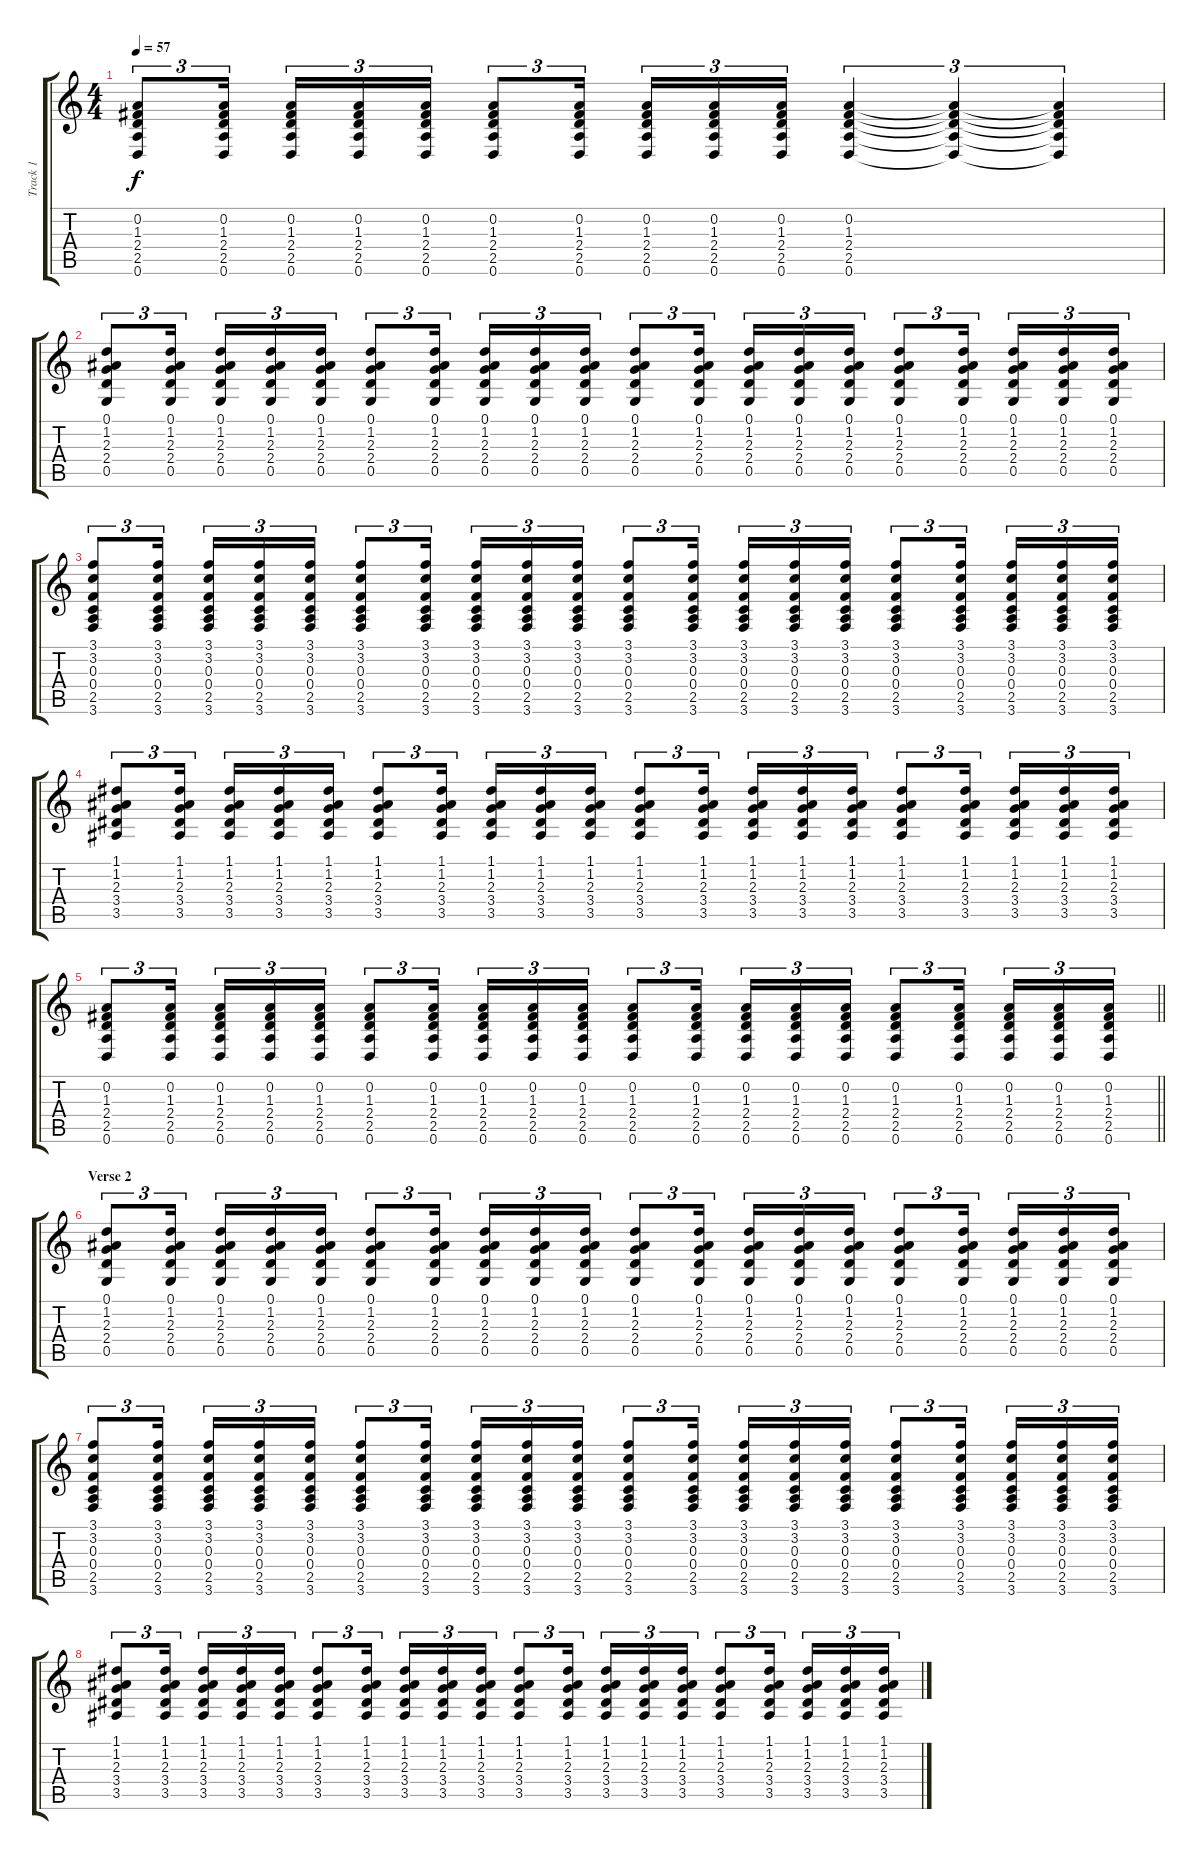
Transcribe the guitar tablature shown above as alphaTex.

\track ("Track 1" "Track 1") {instrument acousticguitarsteel}
\staff {score tabs}
\tuning (D4 A3 F3 C3 G2 D2) {hide}
\ts (4 4)
\tempo 57
\clef g2
\ks c
(0.2 1.3 2.4 2.5 0.6).8{tu (3 2) dy f} (0.2 1.3 2.4 2.5 0.6).16{tu (3 2) beam splitsecondary} (0.2 1.3 2.4 2.5 0.6).16{tu (3 2)} (0.2 1.3 2.4 2.5 0.6).16{tu (3 2)} (0.2 1.3 2.4 2.5 0.6).16{tu (3 2)} (0.2 1.3 2.4 2.5 0.6).8{tu (3 2)} (0.2 1.3 2.4 2.5 0.6).16{tu (3 2) beam splitsecondary} (0.2 1.3 2.4 2.5 0.6).16{tu (3 2)} (0.2 1.3 2.4 2.5 0.6).16{tu (3 2)} (0.2 1.3 2.4 2.5 0.6).16{tu (3 2)} (0.2 1.3 2.4 2.5 0.6).4{tu (3 2)} (0.2{t} 1.3{t} 2.4{t} 2.5{t} 0.6{t}).4{tu (3 2)} (0.2{t} 1.3{t} 2.4{t} 2.5{t} 0.6{t}).4{tu (3 2)} |
(0.1 1.2 2.3 2.4 0.5).8{tu (3 2)} (0.1 1.2 2.3 2.4 0.5).16{tu (3 2) beam splitsecondary} (0.1 1.2 2.3 2.4 0.5).16{tu (3 2)} (0.1 1.2 2.3 2.4 0.5).16{tu (3 2)} (0.1 1.2 2.3 2.4 0.5).16{tu (3 2)} (0.1 1.2 2.3 2.4 0.5).8{tu (3 2)} (0.1 1.2 2.3 2.4 0.5).16{tu (3 2) beam splitsecondary} (0.1 1.2 2.3 2.4 0.5).16{tu (3 2)} (0.1 1.2 2.3 2.4 0.5).16{tu (3 2)} (0.1 1.2 2.3 2.4 0.5).16{tu (3 2)} (0.1 1.2 2.3 2.4 0.5).8{tu (3 2)} (0.1 1.2 2.3 2.4 0.5).16{tu (3 2) beam splitsecondary} (0.1 1.2 2.3 2.4 0.5).16{tu (3 2)} (0.1 1.2 2.3 2.4 0.5).16{tu (3 2)} (0.1 1.2 2.3 2.4 0.5).16{tu (3 2)} (0.1 1.2 2.3 2.4 0.5).8{tu (3 2)} (0.1 1.2 2.3 2.4 0.5).16{tu (3 2) beam splitsecondary} (0.1 1.2 2.3 2.4 0.5).16{tu (3 2)} (0.1 1.2 2.3 2.4 0.5).16{tu (3 2)} (0.1 1.2 2.3 2.4 0.5).16{tu (3 2)} |
(3.1 3.2 0.3 0.4 2.5 3.6).8{tu (3 2)} (3.1 3.2 0.3 0.4 2.5 3.6).16{tu (3 2) beam splitsecondary} (3.1 3.2 0.3 0.4 2.5 3.6).16{tu (3 2)} (3.1 3.2 0.3 0.4 2.5 3.6).16{tu (3 2)} (3.1 3.2 0.3 0.4 2.5 3.6).16{tu (3 2)} (3.1 3.2 0.3 0.4 2.5 3.6).8{tu (3 2)} (3.1 3.2 0.3 0.4 2.5 3.6).16{tu (3 2) beam splitsecondary} (3.1 3.2 0.3 0.4 2.5 3.6).16{tu (3 2)} (3.1 3.2 0.3 0.4 2.5 3.6).16{tu (3 2)} (3.1 3.2 0.3 0.4 2.5 3.6).16{tu (3 2)} (3.1 3.2 0.3 0.4 2.5 3.6).8{tu (3 2)} (3.1 3.2 0.3 0.4 2.5 3.6).16{tu (3 2) beam splitsecondary} (3.1 3.2 0.3 0.4 2.5 3.6).16{tu (3 2)} (3.1 3.2 0.3 0.4 2.5 3.6).16{tu (3 2)} (3.1 3.2 0.3 0.4 2.5 3.6).16{tu (3 2)} (3.1 3.2 0.3 0.4 2.5 3.6).8{tu (3 2)} (3.1 3.2 0.3 0.4 2.5 3.6).16{tu (3 2) beam splitsecondary} (3.1 3.2 0.3 0.4 2.5 3.6).16{tu (3 2)} (3.1 3.2 0.3 0.4 2.5 3.6).16{tu (3 2)} (3.1 3.2 0.3 0.4 2.5 3.6).16{tu (3 2)} |
(1.1 1.2 2.3 3.4 3.5).8{tu (3 2)} (1.1 1.2 2.3 3.4 3.5).16{tu (3 2) beam splitsecondary} (1.1 1.2 2.3 3.4 3.5).16{tu (3 2)} (1.1 1.2 2.3 3.4 3.5).16{tu (3 2)} (1.1 1.2 2.3 3.4 3.5).16{tu (3 2)} (1.1 1.2 2.3 3.4 3.5).8{tu (3 2)} (1.1 1.2 2.3 3.4 3.5).16{tu (3 2) beam splitsecondary} (1.1 1.2 2.3 3.4 3.5).16{tu (3 2)} (1.1 1.2 2.3 3.4 3.5).16{tu (3 2)} (1.1 1.2 2.3 3.4 3.5).16{tu (3 2)} (1.1 1.2 2.3 3.4 3.5).8{tu (3 2)} (1.1 1.2 2.3 3.4 3.5).16{tu (3 2) beam splitsecondary} (1.1 1.2 2.3 3.4 3.5).16{tu (3 2)} (1.1 1.2 2.3 3.4 3.5).16{tu (3 2)} (1.1 1.2 2.3 3.4 3.5).16{tu (3 2)} (1.1 1.2 2.3 3.4 3.5).8{tu (3 2)} (1.1 1.2 2.3 3.4 3.5).16{tu (3 2) beam splitsecondary} (1.1 1.2 2.3 3.4 3.5).16{tu (3 2)} (1.1 1.2 2.3 3.4 3.5).16{tu (3 2)} (1.1 1.2 2.3 3.4 3.5).16{tu (3 2)} |
\barLineRight lightlight
(0.2 1.3 2.4 2.5 0.6).8{tu (3 2)} (0.2 1.3 2.4 2.5 0.6).16{tu (3 2) beam splitsecondary} (0.2 1.3 2.4 2.5 0.6).16{tu (3 2)} (0.2 1.3 2.4 2.5 0.6).16{tu (3 2)} (0.2 1.3 2.4 2.5 0.6).16{tu (3 2)} (0.2 1.3 2.4 2.5 0.6).8{tu (3 2)} (0.2 1.3 2.4 2.5 0.6).16{tu (3 2) beam splitsecondary} (0.2 1.3 2.4 2.5 0.6).16{tu (3 2)} (0.2 1.3 2.4 2.5 0.6).16{tu (3 2)} (0.2 1.3 2.4 2.5 0.6).16{tu (3 2)} (0.2 1.3 2.4 2.5 0.6).8{tu (3 2)} (0.2 1.3 2.4 2.5 0.6).16{tu (3 2) beam splitsecondary} (0.2 1.3 2.4 2.5 0.6).16{tu (3 2)} (0.2 1.3 2.4 2.5 0.6).16{tu (3 2)} (0.2 1.3 2.4 2.5 0.6).16{tu (3 2)} (0.2 1.3 2.4 2.5 0.6).8{tu (3 2)} (0.2 1.3 2.4 2.5 0.6).16{tu (3 2) beam splitsecondary} (0.2 1.3 2.4 2.5 0.6).16{tu (3 2)} (0.2 1.3 2.4 2.5 0.6).16{tu (3 2)} (0.2 1.3 2.4 2.5 0.6).16{tu (3 2)} |
\section ("" "Verse 2")
(0.1 1.2 2.3 2.4 0.5).8{tu (3 2)} (0.1 1.2 2.3 2.4 0.5).16{tu (3 2) beam splitsecondary} (0.1 1.2 2.3 2.4 0.5).16{tu (3 2)} (0.1 1.2 2.3 2.4 0.5).16{tu (3 2)} (0.1 1.2 2.3 2.4 0.5).16{tu (3 2)} (0.1 1.2 2.3 2.4 0.5).8{tu (3 2)} (0.1 1.2 2.3 2.4 0.5).16{tu (3 2) beam splitsecondary} (0.1 1.2 2.3 2.4 0.5).16{tu (3 2)} (0.1 1.2 2.3 2.4 0.5).16{tu (3 2)} (0.1 1.2 2.3 2.4 0.5).16{tu (3 2)} (0.1 1.2 2.3 2.4 0.5).8{tu (3 2)} (0.1 1.2 2.3 2.4 0.5).16{tu (3 2) beam splitsecondary} (0.1 1.2 2.3 2.4 0.5).16{tu (3 2)} (0.1 1.2 2.3 2.4 0.5).16{tu (3 2)} (0.1 1.2 2.3 2.4 0.5).16{tu (3 2)} (0.1 1.2 2.3 2.4 0.5).8{tu (3 2)} (0.1 1.2 2.3 2.4 0.5).16{tu (3 2) beam splitsecondary} (0.1 1.2 2.3 2.4 0.5).16{tu (3 2)} (0.1 1.2 2.3 2.4 0.5).16{tu (3 2)} (0.1 1.2 2.3 2.4 0.5).16{tu (3 2)} |
(3.1 3.2 0.3 0.4 2.5 3.6).8{tu (3 2)} (3.1 3.2 0.3 0.4 2.5 3.6).16{tu (3 2) beam splitsecondary} (3.1 3.2 0.3 0.4 2.5 3.6).16{tu (3 2)} (3.1 3.2 0.3 0.4 2.5 3.6).16{tu (3 2)} (3.1 3.2 0.3 0.4 2.5 3.6).16{tu (3 2)} (3.1 3.2 0.3 0.4 2.5 3.6).8{tu (3 2)} (3.1 3.2 0.3 0.4 2.5 3.6).16{tu (3 2) beam splitsecondary} (3.1 3.2 0.3 0.4 2.5 3.6).16{tu (3 2)} (3.1 3.2 0.3 0.4 2.5 3.6).16{tu (3 2)} (3.1 3.2 0.3 0.4 2.5 3.6).16{tu (3 2)} (3.1 3.2 0.3 0.4 2.5 3.6).8{tu (3 2)} (3.1 3.2 0.3 0.4 2.5 3.6).16{tu (3 2) beam splitsecondary} (3.1 3.2 0.3 0.4 2.5 3.6).16{tu (3 2)} (3.1 3.2 0.3 0.4 2.5 3.6).16{tu (3 2)} (3.1 3.2 0.3 0.4 2.5 3.6).16{tu (3 2)} (3.1 3.2 0.3 0.4 2.5 3.6).8{tu (3 2)} (3.1 3.2 0.3 0.4 2.5 3.6).16{tu (3 2) beam splitsecondary} (3.1 3.2 0.3 0.4 2.5 3.6).16{tu (3 2)} (3.1 3.2 0.3 0.4 2.5 3.6).16{tu (3 2)} (3.1 3.2 0.3 0.4 2.5 3.6).16{tu (3 2)} |
(1.1 1.2 2.3 3.4 3.5).8{tu (3 2)} (1.1 1.2 2.3 3.4 3.5).16{tu (3 2) beam splitsecondary} (1.1 1.2 2.3 3.4 3.5).16{tu (3 2)} (1.1 1.2 2.3 3.4 3.5).16{tu (3 2)} (1.1 1.2 2.3 3.4 3.5).16{tu (3 2)} (1.1 1.2 2.3 3.4 3.5).8{tu (3 2)} (1.1 1.2 2.3 3.4 3.5).16{tu (3 2) beam splitsecondary} (1.1 1.2 2.3 3.4 3.5).16{tu (3 2)} (1.1 1.2 2.3 3.4 3.5).16{tu (3 2)} (1.1 1.2 2.3 3.4 3.5).16{tu (3 2)} (1.1 1.2 2.3 3.4 3.5).8{tu (3 2)} (1.1 1.2 2.3 3.4 3.5).16{tu (3 2) beam splitsecondary} (1.1 1.2 2.3 3.4 3.5).16{tu (3 2)} (1.1 1.2 2.3 3.4 3.5).16{tu (3 2)} (1.1 1.2 2.3 3.4 3.5).16{tu (3 2)} (1.1 1.2 2.3 3.4 3.5).8{tu (3 2)} (1.1 1.2 2.3 3.4 3.5).16{tu (3 2) beam splitsecondary} (1.1 1.2 2.3 3.4 3.5).16{tu (3 2)} (1.1 1.2 2.3 3.4 3.5).16{tu (3 2)} (1.1 1.2 2.3 3.4 3.5).16{tu (3 2)}
